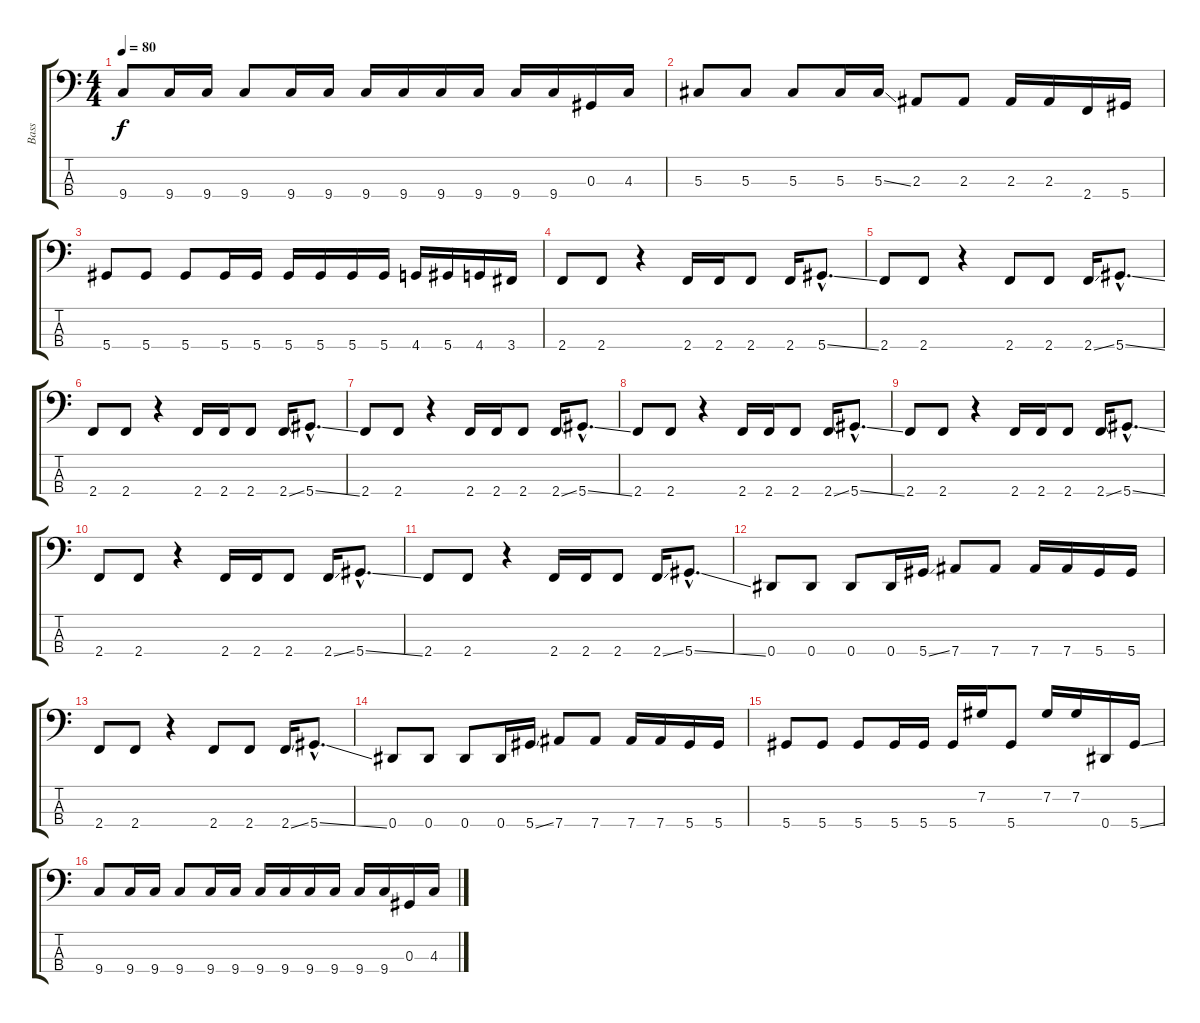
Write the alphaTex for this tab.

\track ("Bass" "Bass") {instrument fretlessbass}
\staff {score tabs}
\tuning (Gb2 Db2 Ab1 Eb1) {hide}
\ts (4 4)
\tempo 80
\clef f4
\ks c
9.4.8{dy f} 9.4.16 9.4.16 9.4.8 9.4.16 9.4.16 9.4.16 9.4.16 9.4.16 9.4.16 9.4.16 9.4.16 0.3.16 4.3.16 |
5.3.8 5.3.8 5.3.8 5.3.16 5.3{ss}.16 2.3.8 2.3.8 2.3.16 2.3.16 2.4.16 5.4.16 |
5.4.8 5.4.8 5.4.8 5.4.16 5.4.16 5.4.16 5.4.16 5.4.16 5.4.16 4.4.16 5.4.16 4.4.16 3.4.16 |
2.4.8 2.4.8 r.4 2.4.16 2.4.16 2.4.8 2.4.16 5.4{ss hac}.8{d} |
2.4.8 2.4.8 r.4 2.4.8 2.4.8 2.4{ss}.16 5.4{ss hac}.8{d} |
2.4.8 2.4.8 r.4 2.4.16 2.4.16 2.4.8 2.4{ss}.16 5.4{ss hac}.8{d} |
2.4.8 2.4.8 r.4 2.4.16 2.4.16 2.4.8 2.4{ss}.16 5.4{ss hac}.8{d} |
2.4.8 2.4.8 r.4 2.4.16 2.4.16 2.4.8 2.4{ss}.16 5.4{ss hac}.8{d} |
2.4.8 2.4.8 r.4 2.4.16 2.4.16 2.4.8 2.4{ss}.16 5.4{ss hac}.8{d} |
2.4.8 2.4.8 r.4 2.4.16 2.4.16 2.4.8 2.4{ss}.16 5.4{ss hac}.8{d} |
2.4.8 2.4.8 r.4 2.4.16 2.4.16 2.4.8 2.4{ss}.16 5.4{ss hac}.8{d} |
0.4.8 0.4.8 0.4.8 0.4.16 5.4{ss}.16 7.4.8 7.4.8 7.4.16 7.4.16 5.4.16 5.4.16 |
2.4.8 2.4.8 r.4 2.4.8 2.4.8 2.4{ss}.16 5.4{ss hac}.8{d} |
0.4.8 0.4.8 0.4.8 0.4.16 5.4{ss}.16 7.4.8 7.4.8 7.4.16 7.4.16 5.4.16 5.4.16 |
5.4.8 5.4.8 5.4.8 5.4.16 5.4.16 5.4.16 7.2.16 5.4.8 7.2.16 7.2.16 0.4.16 5.4{ss}.16 |
9.4.8 9.4.16 9.4.16 9.4.8 9.4.16 9.4.16 9.4.16 9.4.16 9.4.16 9.4.16 9.4.16 9.4.16 0.3.16 4.3.16
